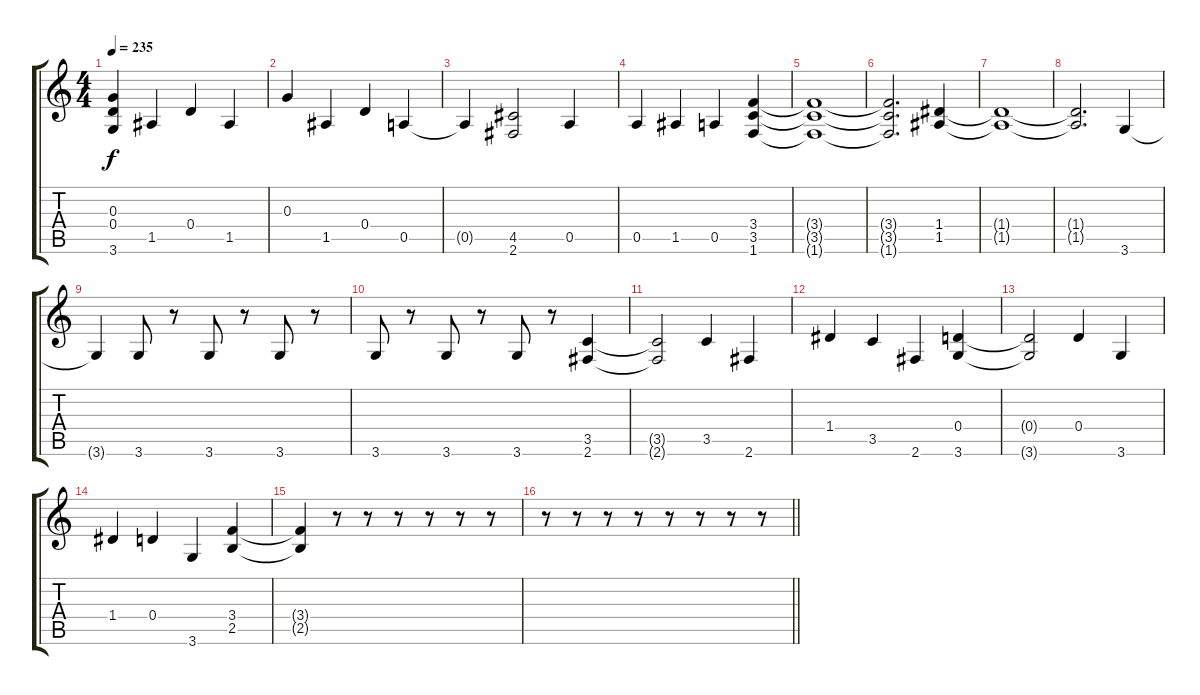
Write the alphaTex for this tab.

\track "" {instrument distortionguitar}
\staff {score tabs}
\tuning (E4 B3 G3 D3 A2 E2) {hide}
\ts (4 4)
\tempo 235
\clef g2
\ks c
(0.3{t} 0.4{t} 3.6{t}).4{dy f} 1.5.4 0.4.4 1.5.4 |
0.3.4 1.5.4 0.4.4 0.5.4 |
0.5{t}.4 (4.5 2.6).2 0.5.4 |
0.5.4 1.5.4 0.5.4 (3.4 3.5 1.6).4 |
(3.4{t} 3.5{t} 1.6{t}).1 |
(3.4{t} 3.5{t} 1.6{t}).2{d} (1.4 1.5).4 |
(1.4{t} 1.5{t}).1 |
(1.4{t} 1.5{t}).2{d} 3.6.4 |
3.6{t}.4 3.6.8 r.8 3.6.8 r.8 3.6.8 r.8 |
3.6.8 r.8 3.6.8 r.8 3.6.8 r.8 (3.5 2.6).4 |
(3.5{t} 2.6{t}).2 3.5.4 2.6.4 |
1.4.4 3.5.4 2.6.4 (0.4 3.6).4 |
(0.4{t} 3.6{t}).2 0.4.4 3.6.4 |
1.4.4 0.4.4 3.6.4 (3.4 2.5).4 |
(3.4{t} 2.5{t}).4 r.8 r.8 r.8 r.8 r.8 r.8 |
\barLineRight lightlight
r.8 r.8 r.8 r.8 r.8 r.8 r.8 r.8
